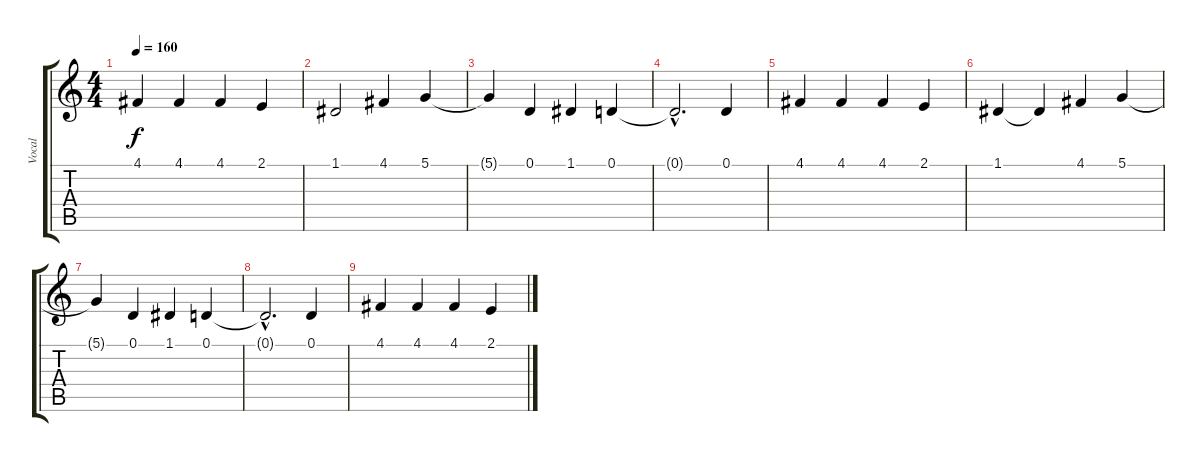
\track ("Vocal" "Vocal") {instrument lead1square}
\staff {score tabs}
\tuning (D4 A3 F3 C3 G2 D2) {hide}
\ts (4 4)
\tempo 160
\clef g2
\ks c
4.1.4{dy f} 4.1.4 4.1.4 2.1.4 |
1.1.2{volume 10} 4.1.4 5.1.4 |
5.1{t}.4 0.1.4 1.1.4 0.1.4 |
0.1{hac t}.2{d} 0.1.4 |
4.1.4 4.1.4 4.1.4 2.1.4 |
1.1.4{volume 8} 1.1{t}.4 4.1.4 5.1.4 |
5.1{t}.4 0.1.4 1.1.4 0.1.4 |
0.1{hac t}.2{d} 0.1.4 |
4.1.4 4.1.4 4.1.4 2.1.4
